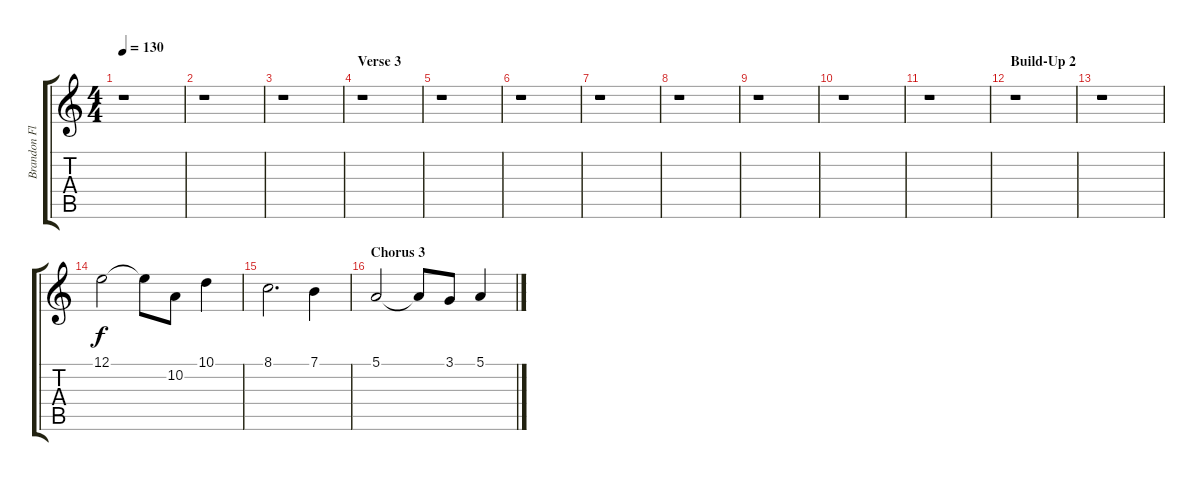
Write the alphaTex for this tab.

\track ("Brandon Flowers (Synth 2)" "Brandon Fl") {instrument electricpiano1}
\staff {score tabs}
\tuning (E4 B3 G3 D3 A2 E2) {hide}
\ts (4 4)
\tempo 130
\clef g2
\ks c
r.1{dy f} |
r.1 |
r.1 |
\section ("" "Verse 3")
r.1 |
r.1 |
r.1 |
r.1 |
r.1 |
r.1 |
r.1 |
r.1 |
\section ("" "Build-Up 2")
r.1 |
r.1 |
12.1.2 12.1{t}.8 10.2.8 10.1.4 |
8.1.2{d} 7.1.4 |
\section ("" "Chorus 3")
5.1.2 5.1{t}.8 3.1.8 5.1.4
